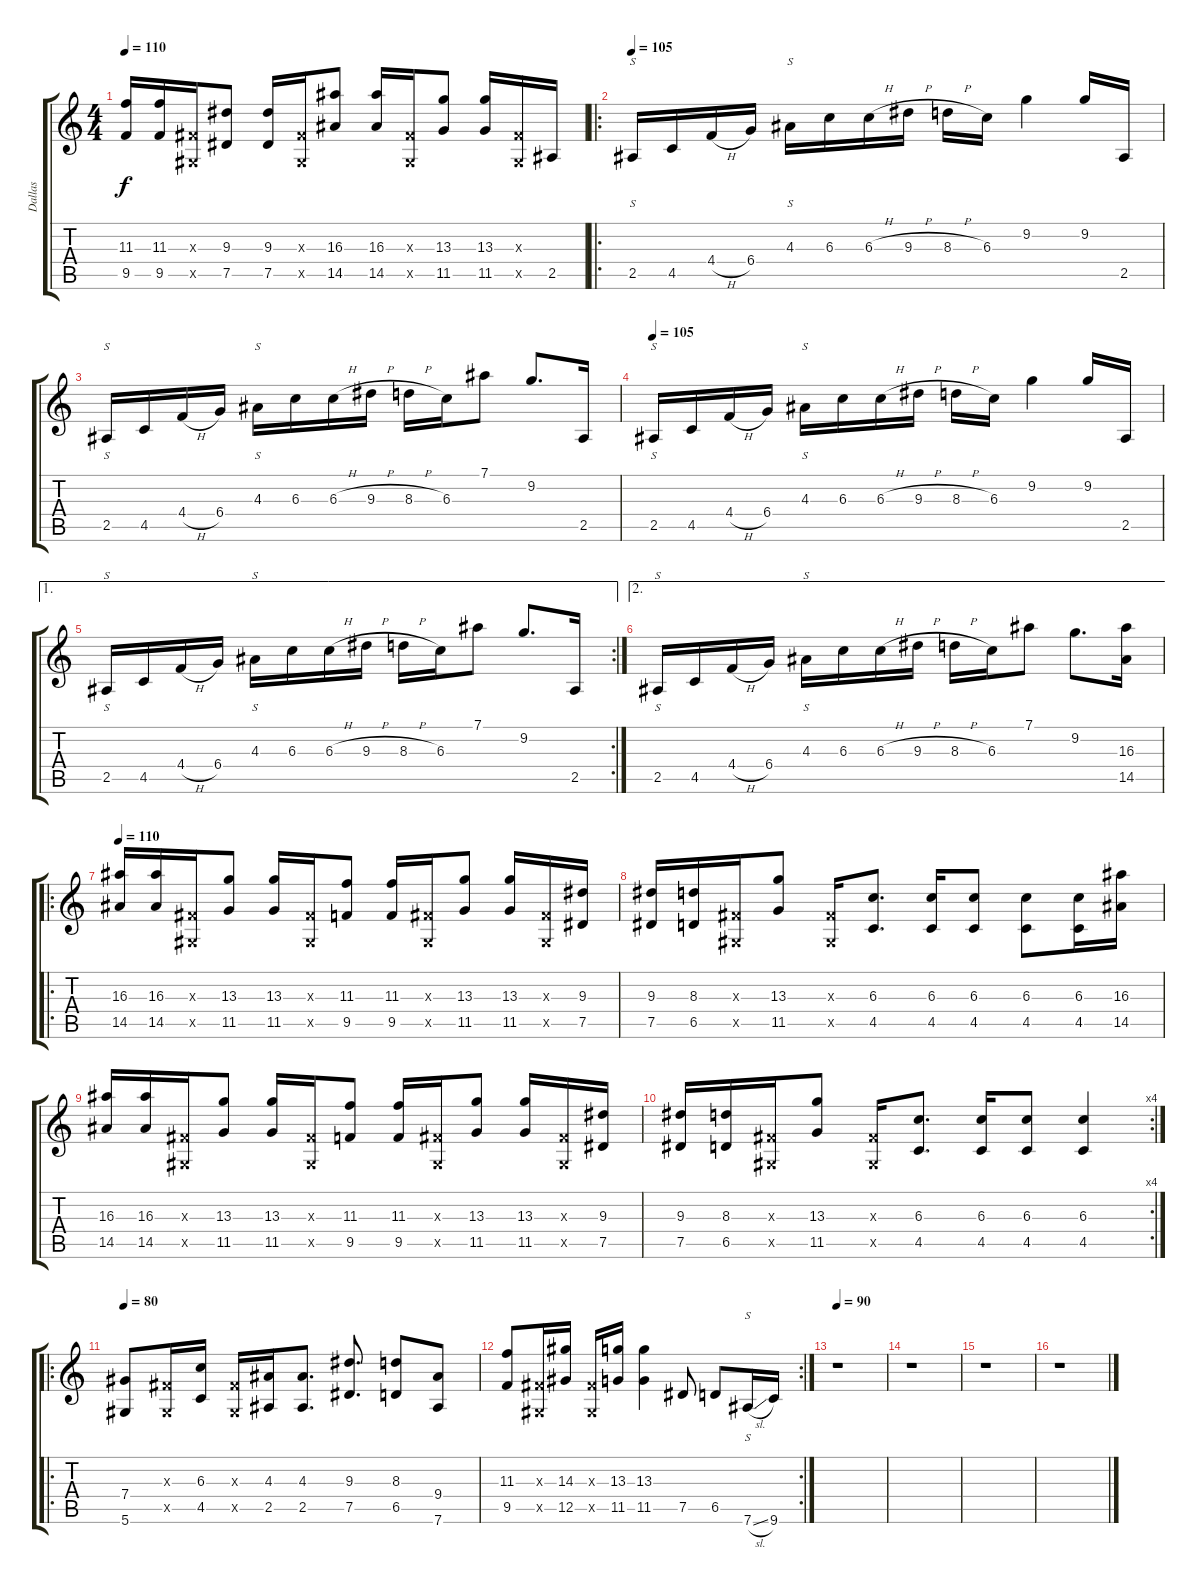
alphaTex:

\track ("Dallas" "Dallas") {instrument overdrivenguitar}
\staff {score tabs}
\tuning (Eb4 Bb3 Gb3 Db3 Ab2 Eb2) {hide}
\ts (4 4)
\tempo 110
\clef g2
\ks c
(11.3 9.5).16{dy f} (11.3 9.5).16 (0.3{x} 0.5{x}).16 (9.3 7.5).8 (9.3 7.5).16 (0.3{x} 0.5{x}).16 (16.3 14.5).8 (16.3 14.5).16 (0.3{x} 0.5{x}).16 (13.3 11.5).8 (13.3 11.5).16 (0.3{x} 0.5{x}).16 2.5.16 |
\ro
\tempo 105
2.5.16{s} 4.5.16 4.4{h}.16 6.4.16 4.3.16{s} 6.3.16 6.3{h}.16 9.3{h}.16 8.3{h}.16 6.3.16 9.2.4 9.2.16 2.5.16 |
2.5.16{s} 4.5.16 4.4{h}.16 6.4.16 4.3.16{s} 6.3.16 6.3{h}.16 9.3{h}.16 8.3{h}.16 6.3.16 7.1.8 9.2.8{d} 2.5.16 |
\tempo 105
2.5.16{s} 4.5.16 4.4{h}.16 6.4.16 4.3.16{s} 6.3.16 6.3{h}.16 9.3{h}.16 8.3{h}.16 6.3.16 9.2.4 9.2.16 2.5.16 |
\ae 1
\rc 2
2.5.16{s} 4.5.16 4.4{h}.16 6.4.16 4.3.16{s} 6.3.16 6.3{h}.16 9.3{h}.16 8.3{h}.16 6.3.16 7.1.8 9.2.8{d} 2.5.16 |
\ae 2
2.5.16{s} 4.5.16 4.4{h}.16 6.4.16 4.3.16{s} 6.3.16 6.3{h}.16 9.3{h}.16 8.3{h}.16 6.3.16 7.1.8 9.2.8{d} (16.3 14.5).16 |
\ro
\tempo 110
(16.3 14.5).16 (16.3 14.5).16 (0.3{x} 0.5{x}).16 (13.3 11.5).8 (13.3 11.5).16 (0.3{x} 0.5{x}).16 (11.3 9.5).8 (11.3 9.5).16 (0.3{x} 0.5{x}).16 (13.3 11.5).8 (13.3 11.5).16 (0.3{x} 0.5{x}).16 (9.3 7.5).16 |
(9.3 7.5).16 (8.3 6.5).16 (0.3{x} 0.5{x}).16 (13.3 11.5).8 (0.3{x} 0.5{x}).16 (6.3 4.5).8{d} (6.3 4.5).16 (6.3 4.5).8 (6.3 4.5).8 (6.3 4.5).16 (16.3 14.5).16 |
(16.3 14.5).16 (16.3 14.5).16 (0.3{x} 0.5{x}).16 (13.3 11.5).8 (13.3 11.5).16 (0.3{x} 0.5{x}).16 (11.3 9.5).8 (11.3 9.5).16 (0.3{x} 0.5{x}).16 (13.3 11.5).8 (13.3 11.5).16 (0.3{x} 0.5{x}).16 (9.3 7.5).16 |
\rc 4
(9.3 7.5).16 (8.3 6.5).16 (0.3{x} 0.5{x}).16 (13.3 11.5).8 (0.3{x} 0.5{x}).16 (6.3 4.5).8{d} (6.3 4.5).16 (6.3 4.5).8 (6.3 4.5).4 |
\ro
\tempo 80
(7.4 5.6).8 (0.3{x} 0.5{x}).16 (6.3 4.5).16 (0.3{x} 0.5{x}).16 (4.3 2.5).16 (4.3 2.5).8{d} (9.3 7.5).8{d} (8.3 6.5).8 (9.4 7.6).8 |
\rc 2
(11.3 9.5).8 (0.3{x} 0.5{x}).16 (14.3 12.5).16 (0.3{x} 0.5{x}).16 (13.3 11.5).16 (13.3 11.5).4 7.5.8 6.5.8 7.6{sl}.16{s} 9.6.16 |
\tempo 90
r.1 |
r.1 |
r.1 |
r.1
